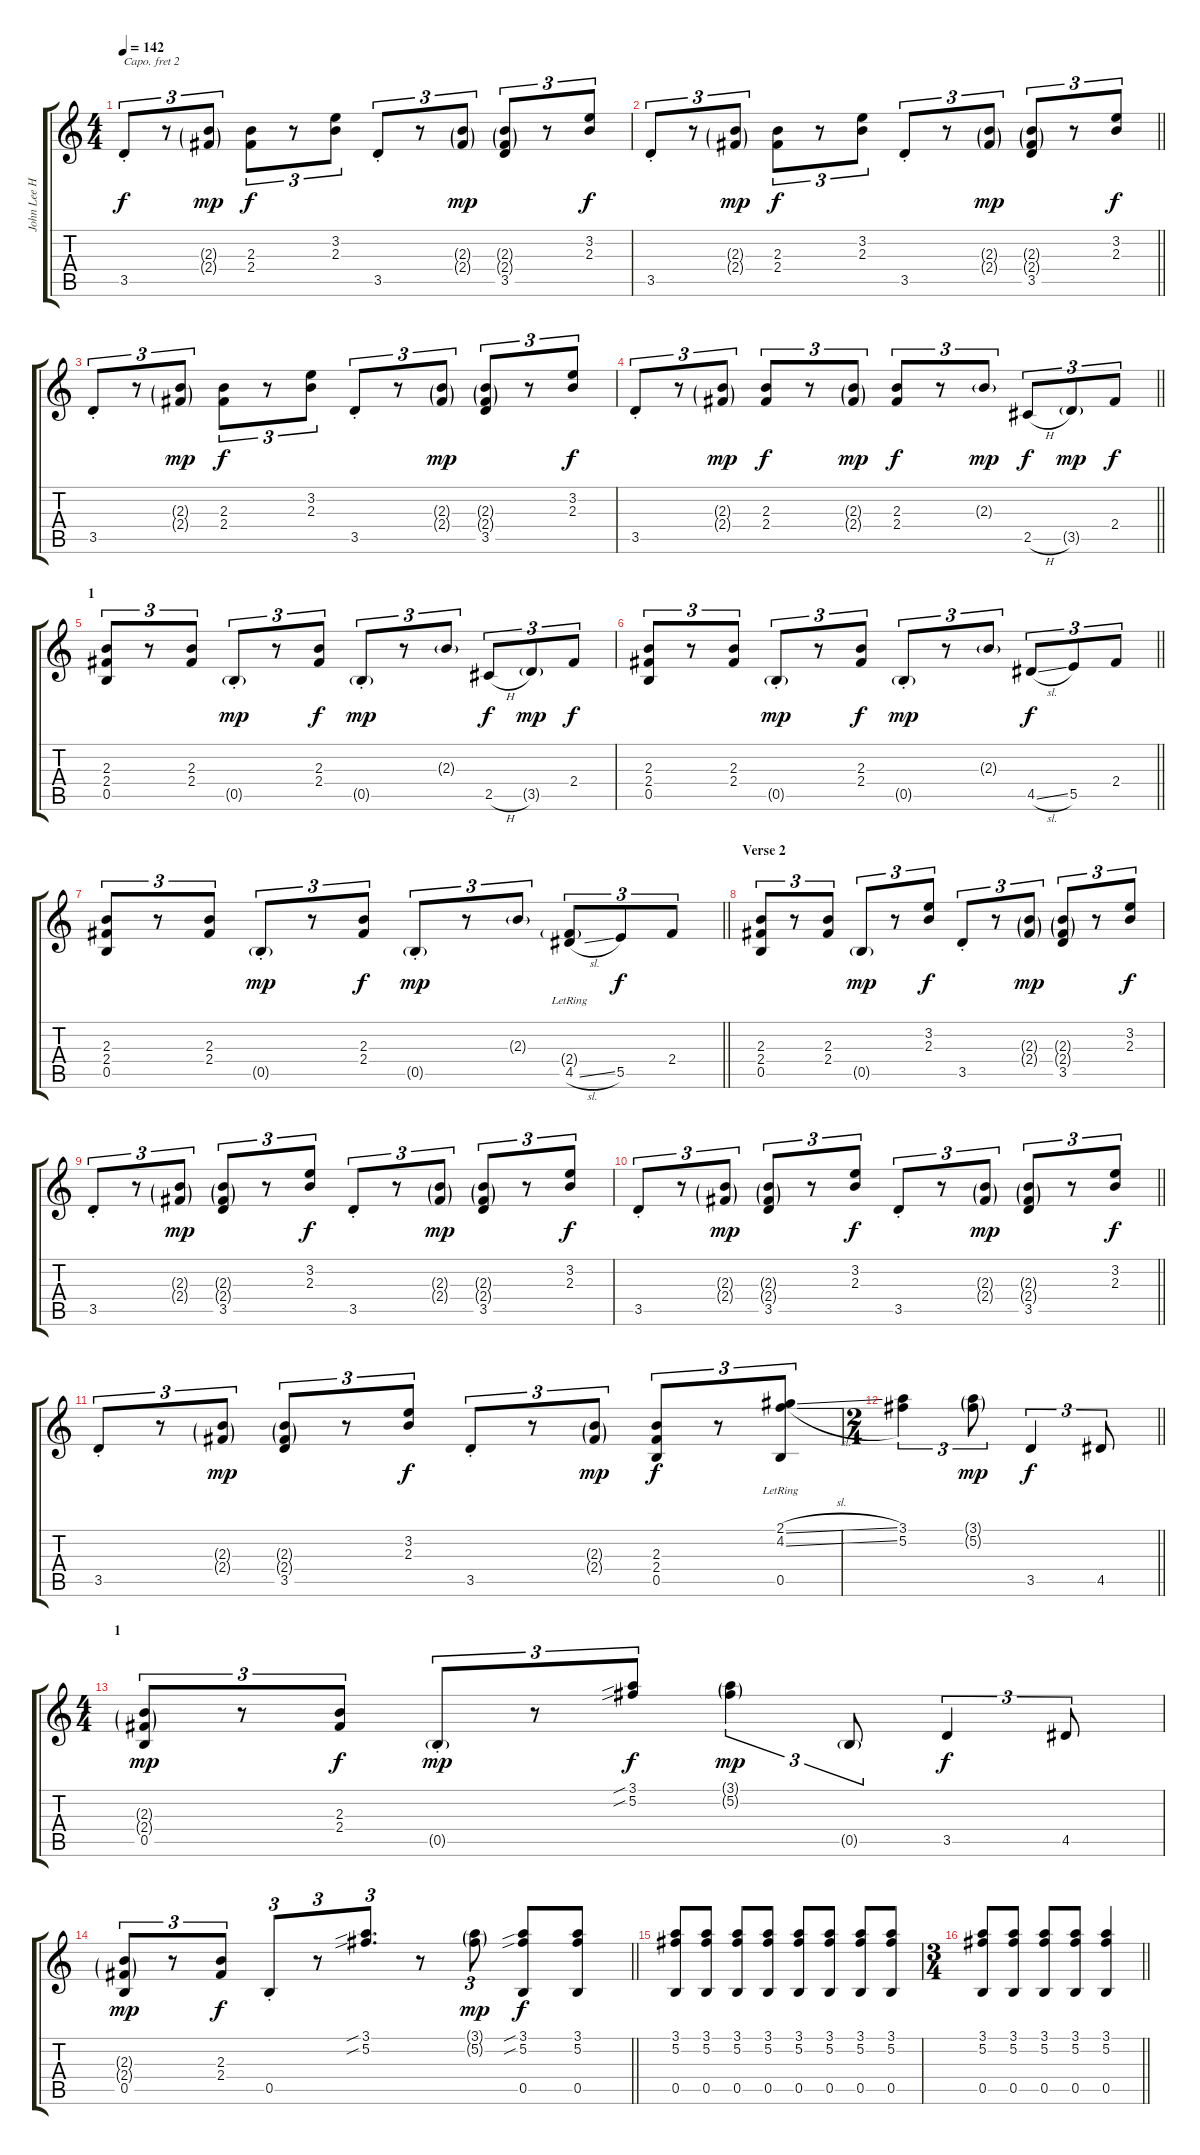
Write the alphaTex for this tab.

\track ("John Lee Hooker" "John Lee H") {instrument acousticguitarnylon}
\staff {score tabs}
\capo 2
\tuning (E4 B3 G3 D3 A2 E2) {hide}
\ts (4 4)
\tempo 142
\clef g2
\ks c
3.5{st}.8{tu (3 2) dy f} r.8{tu (3 2)} (2.3{g} 2.4{g}).8{tu (3 2) dy mp} (2.3 2.4).8{tu (3 2) dy f} r.8{tu (3 2)} (3.2 2.3).8{tu (3 2)} 3.5{st}.8{tu (3 2)} r.8{tu (3 2)} (2.3{g} 2.4{g}).8{tu (3 2) dy mp} (2.3{g} 2.4{g} 3.5).8{tu (3 2)} r.8{tu (3 2)} (3.2 2.3).8{tu (3 2) dy f} |
\barLineRight lightlight
3.5{st}.8{tu (3 2)} r.8{tu (3 2)} (2.3{g} 2.4{g}).8{tu (3 2) dy mp} (2.3 2.4).8{tu (3 2) dy f} r.8{tu (3 2)} (3.2 2.3).8{tu (3 2)} 3.5{st}.8{tu (3 2)} r.8{tu (3 2)} (2.3{g} 2.4{g}).8{tu (3 2) dy mp} (2.3{g} 2.4{g} 3.5).8{tu (3 2)} r.8{tu (3 2)} (3.2 2.3).8{tu (3 2) dy f} |
3.5{st}.8{tu (3 2)} r.8{tu (3 2)} (2.3{g} 2.4{g}).8{tu (3 2) dy mp} (2.3 2.4).8{tu (3 2) dy f} r.8{tu (3 2)} (3.2 2.3).8{tu (3 2)} 3.5{st}.8{tu (3 2)} r.8{tu (3 2)} (2.3{g} 2.4{g}).8{tu (3 2) dy mp} (2.3{g} 2.4{g} 3.5).8{tu (3 2)} r.8{tu (3 2)} (3.2 2.3).8{tu (3 2) dy f} |
\barLineRight lightlight
3.5{st}.8{tu (3 2)} r.8{tu (3 2)} (2.3{g} 2.4{g}).8{tu (3 2) dy mp} (2.3 2.4).8{tu (3 2) dy f} r.8{tu (3 2)} (2.3{g} 2.4{g}).8{tu (3 2) dy mp} (2.3 2.4).8{tu (3 2) dy f} r.8{tu (3 2)} 2.3{g}.8{tu (3 2) dy mp} 2.5{h}.8{tu (3 2) dy f} 3.5{g}.8{tu (3 2) dy mp} 2.4.8{tu (3 2) dy f} |
\section ("" "1")
(2.3 2.4 0.5).8{tu (3 2)} r.8{tu (3 2)} (2.3 2.4).8{tu (3 2)} 0.5{g st}.8{tu (3 2) dy mp} r.8{tu (3 2)} (2.3 2.4).8{tu (3 2) dy f} 0.5{g st}.8{tu (3 2) dy mp} r.8{tu (3 2)} 2.3{g}.8{tu (3 2)} 2.5{h}.8{tu (3 2) dy f} 3.5{g}.8{tu (3 2) dy mp} 2.4.8{tu (3 2) dy f} |
\barLineRight lightlight
(2.3 2.4 0.5).8{tu (3 2)} r.8{tu (3 2)} (2.3 2.4).8{tu (3 2)} 0.5{g st}.8{tu (3 2) dy mp} r.8{tu (3 2)} (2.3 2.4).8{tu (3 2) dy f} 0.5{g st}.8{tu (3 2) dy mp} r.8{tu (3 2)} 2.3{g}.8{tu (3 2)} 4.5{sl}.8{tu (3 2) dy f} 5.5.8{tu (3 2)} 2.4.8{tu (3 2)} |
\barLineRight lightlight
(2.3 2.4 0.5).8{tu (3 2)} r.8{tu (3 2)} (2.3 2.4).8{tu (3 2)} 0.5{g st}.8{tu (3 2) dy mp} r.8{tu (3 2)} (2.3 2.4).8{tu (3 2) dy f} 0.5{g st}.8{tu (3 2) dy mp} r.8{tu (3 2)} 2.3{g}.8{tu (3 2)} (2.4{g lr} 4.5{sl}).8{tu (3 2)} 5.5.8{tu (3 2) dy f} 2.4.8{tu (3 2)} |
\section ("" "Verse 2")
(2.3 2.4 0.5).8{tu (3 2)} r.8{tu (3 2)} (2.3 2.4).8{tu (3 2)} 0.5{g}.8{tu (3 2) dy mp} r.8{tu (3 2)} (3.2 2.3).8{tu (3 2) dy f} 3.5{st}.8{tu (3 2)} r.8{tu (3 2)} (2.3{g} 2.4{g}).8{tu (3 2) dy mp} (2.3{g} 2.4{g} 3.5).8{tu (3 2)} r.8{tu (3 2)} (3.2 2.3).8{tu (3 2) dy f} |
3.5{st}.8{tu (3 2)} r.8{tu (3 2)} (2.3{g} 2.4{g}).8{tu (3 2) dy mp} (2.3{g} 2.4{g} 3.5).8{tu (3 2)} r.8{tu (3 2)} (3.2 2.3).8{tu (3 2) dy f} 3.5{st}.8{tu (3 2)} r.8{tu (3 2)} (2.3{g} 2.4{g}).8{tu (3 2) dy mp} (2.3{g} 2.4{g} 3.5).8{tu (3 2)} r.8{tu (3 2)} (3.2 2.3).8{tu (3 2) dy f} |
\barLineRight lightlight
3.5{st}.8{tu (3 2)} r.8{tu (3 2)} (2.3{g} 2.4{g}).8{tu (3 2) dy mp} (2.3{g} 2.4{g} 3.5).8{tu (3 2)} r.8{tu (3 2)} (3.2 2.3).8{tu (3 2) dy f} 3.5{st}.8{tu (3 2)} r.8{tu (3 2)} (2.3{g} 2.4{g}).8{tu (3 2) dy mp} (2.3{g} 2.4{g} 3.5).8{tu (3 2)} r.8{tu (3 2)} (3.2 2.3).8{tu (3 2) dy f} |
3.5{st}.8{tu (3 2)} r.8{tu (3 2)} (2.3{g} 2.4{g}).8{tu (3 2) dy mp} (2.3{g} 2.4{g} 3.5).8{tu (3 2)} r.8{tu (3 2)} (3.2 2.3).8{tu (3 2) dy f} 3.5{st}.8{tu (3 2)} r.8{tu (3 2)} (2.3{g} 2.4{g}).8{tu (3 2) dy mp} (2.3 2.4 0.5).8{tu (3 2) dy f} r.8{tu (3 2)} (2.1{sl} 4.2{sl} 0.5{lr}).8{tu (3 2)} |
\ts (2 4)
\barLineRight lightlight
(3.1 5.2).4{tu (3 2)} (3.1{g} 5.2{g}).8{tu (3 2) dy mp} 3.5.4{tu (3 2) dy f} 4.5.8{tu (3 2)} |
\ts (4 4)
\section ("" "1")
(2.3{g} 2.4{g} 0.5).8{tu (3 2) dy mp} r.8{tu (3 2)} (2.3 2.4).8{tu (3 2) dy f} 0.5{g st}.8{tu (3 2) dy mp} r.8{tu (3 2)} (3.1{sib} 5.2{sib}).8{tu (3 2) dy f} (3.1{g} 5.2{g}).4{tu (3 2) dy mp} 0.5{g}.8{tu (3 2)} 3.5.4{tu (3 2) dy f} 4.5.8{tu (3 2)} |
\barLineRight lightlight
(2.3{g} 2.4{g} 0.5).8{tu (3 2) dy mp} r.8{tu (3 2)} (2.3 2.4).8{tu (3 2) dy f} 0.5{st}.8{tu (3 2)} r.8{tu (3 2)} (3.1{sib} 5.2{sib}).8{d tu (3 2)} r.8 (3.1{g} 5.2{g}).8{tu (3 2) dy mp} (3.1{sib} 5.2{sib} 0.5).8{dy f} (3.1 5.2 0.5).8 |
(3.1 5.2 0.5).8 (3.1 5.2 0.5).8 (3.1 5.2 0.5).8 (3.1 5.2 0.5).8 (3.1 5.2 0.5).8 (3.1 5.2 0.5).8 (3.1 5.2 0.5).8 (3.1 5.2 0.5).8 |
\ts (3 4)
\barLineRight lightlight
(3.1 5.2 0.5).8 (3.1 5.2 0.5).8 (3.1 5.2 0.5).8 (3.1 5.2 0.5).8 (3.1 5.2 0.5).4
